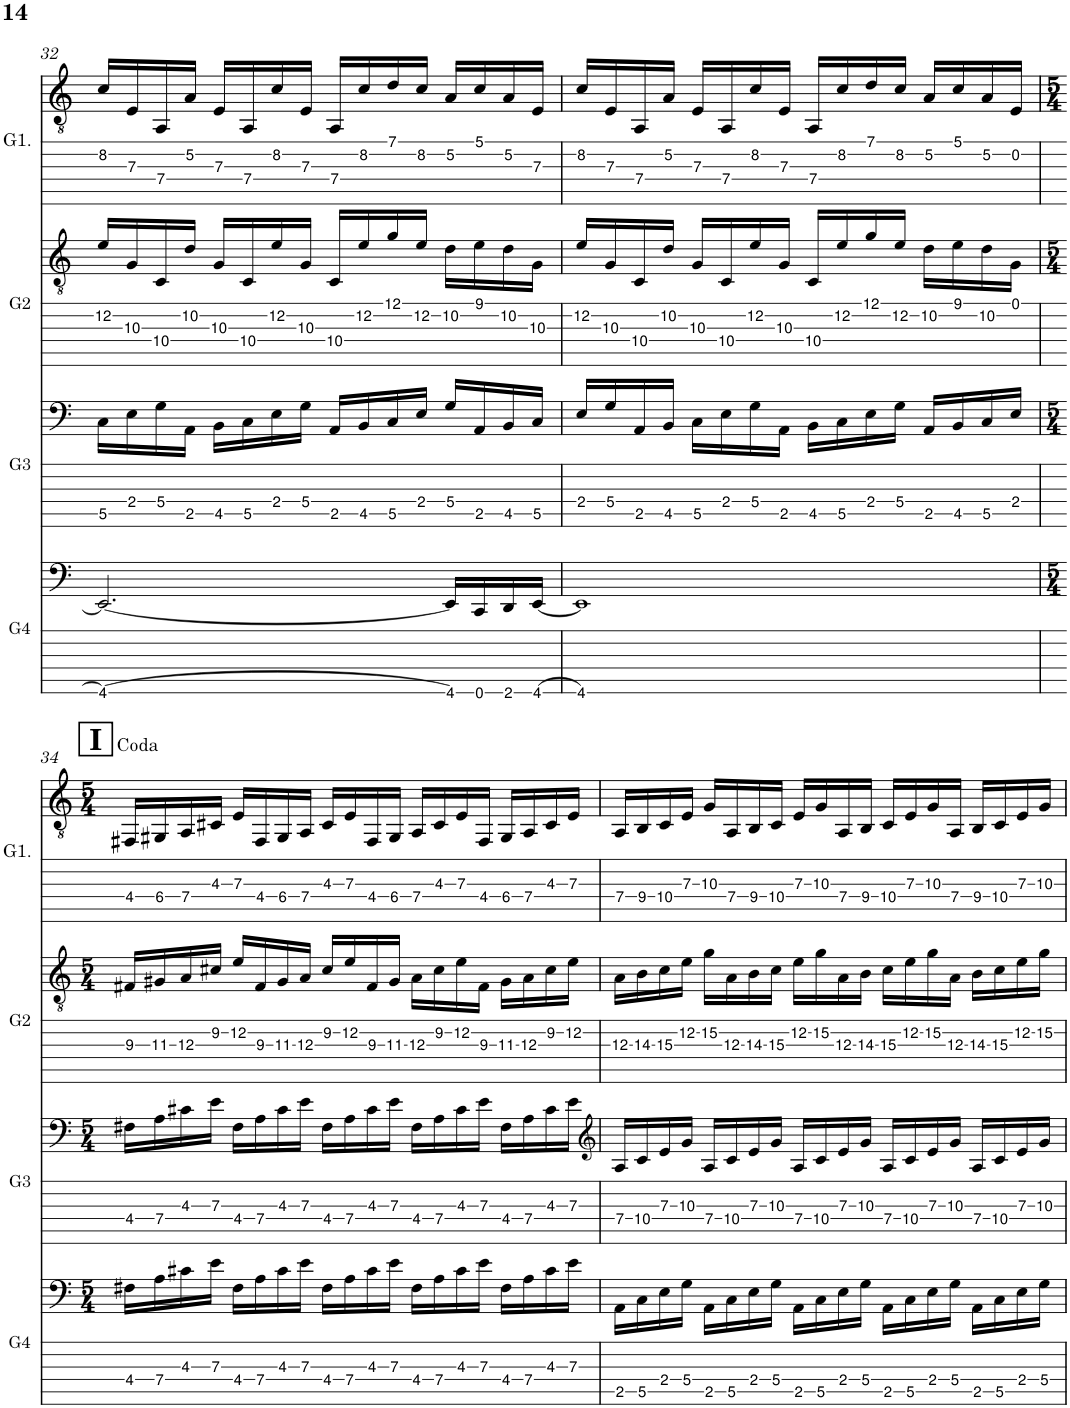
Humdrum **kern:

**kern	**kern	**kern	**kern	**kern	**kern	**kern	**kern
*part4	*part4	*part3	*part3	*part2	*part2	*part1	*part1
*staff8	*staff7	*staff6	*staff5	*staff4	*staff3	*staff2	*staff1
*I"G4	*	*I"G3	*	*I"G2	*	*I"G1	*
*I'G4	*	*I'G3	*	*I'G2	*	*I'G1.	*
!!LO:PB:g=z
*clefF4	*clefF4	*clefF4	*clefF4	*	*clefGv2	*	*clefGv2
*	*	*	*	*Trd-7c-12	*Trd-7c-12	*Trd-7c-12	*Trd-7c-12
*k[]	*k[]	*k[]	*k[]	*k[]	*k[]	*k[]	*k[]
*M4/4	*M4/4	*M4/4	*M4/4	*M4/4	*M4/4	*M4/4	*M4/4
=32	=32	=32	=32	=32	=32	=32	=32
2.EE_	2.EE/_	16CLL	16C\LL	16eLL	16e/LL	16cLL	16c/LL
.	.	16EJ	16E\	16GJ	16G/	16EJ	16E/
.	.	16GL	16G\	16CL	16C/	16AAL	16AA/
.	.	16AAJJ	16AA\JJ	16dJJ	16d/JJ	16AJJ	16A/JJ
.	.	16BBLL	16BB\LL	16GLL	16G/LL	16ELL	16E/LL
.	.	16CJ	16C\	16CJ	16C/	16AAJ	16AA/
.	.	16EL	16E\	16eL	16e/	16cL	16c/
.	.	16GJJ	16G\JJ	16GJJ	16G/JJ	16EJJ	16E/JJ
.	.	16AALL	16AA/LL	16CLL	16C/LL	16AALL	16AA/LL
.	.	16BBJ	16BB/	16eJ	16e/	16cJ	16c/
.	.	16CL	16C/	16gL	16g/	16dL	16d/
.	.	16EJJ	16E/JJ	16eJJ	16e/JJ	16cJJ	16c/JJ
16EELL]	16EE/LL]	16GLL	16G/LL	16dLL	16d\LL	16ALL	16A/LL
16CCJ	16CC/	16AAJ	16AA/	16eJ	16e\	16cJ	16c/
16DDL	16DD/	16BBL	16BB/	16dL	16d\	16AL	16A/
[16EEJJ	[16EE/JJ	16CJJ	16C/JJ	16GJJ	16G\JJ	16EJJ	16E/JJ
=33	=33	=33	=33	=33	=33	=33	=33
1EE]	1EE]	16ELL	16E/LL	16eLL	16e/LL	16cLL	16c/LL
.	.	16GJ	16G/	16GJ	16G/	16EJ	16E/
.	.	16AAL	16AA/	16CL	16C/	16AAL	16AA/
.	.	16BBJJ	16BB/JJ	16dJJ	16d/JJ	16AJJ	16A/JJ
.	.	16CLL	16C\LL	16GLL	16G/LL	16ELL	16E/LL
.	.	16EJ	16E\	16CJ	16C/	16AAJ	16AA/
.	.	16GL	16G\	16eL	16e/	16cL	16c/
.	.	16AAJJ	16AA\JJ	16GJJ	16G/JJ	16EJJ	16E/JJ
.	.	16BBLL	16BB\LL	16CLL	16C/LL	16AALL	16AA/LL
.	.	16CJ	16C\	16eJ	16e/	16cJ	16c/
.	.	16EL	16E\	16gL	16g/	16dL	16d/
.	.	16GJJ	16G\JJ	16eJJ	16e/JJ	16cJJ	16c/JJ
.	.	16AALL	16AA/LL	16dLL	16d\LL	16ALL	16A/LL
.	.	16BBJ	16BB/	16eJ	16e\	16cJ	16c/
.	.	16CL	16C/	16dL	16d\	16AL	16A/
.	.	16EJJ	16E/JJ	16GJJ	16G\JJ	16EJJ	16E/JJ
!!LO:LB:g=z
!!LO:REH:place=s1:a:B:cj:fs=14:t=I
=34	=34	=34	=34	=34	=34	=34	=34
*M5/4	*M5/4	*M5/4	*M5/4	*M5/4	*M5/4	*M5/4	*M5/4
16F#LL	16F#X\LL	16F#LL	16F#X\LL	16F#LL	16F#X/LL	16FF#LL	16FF#X/LL
16A	16A\	16A	16A\	16G#	16G#X/	16GG#	16GG#X/
16c#	16c#X\	16c#	16c#X\	16A	16A/	16AA	16AA/
16eJ	16e\JJ	16eJ	16e\JJ	16c#J	16c#X/JJ	16C#J	16C#X/JJ
16F#XL	16F#\LL	16F#XL	16F#\LL	16eL	16e/LL	16EL	16E/LL
16A	16A\	16A	16A\	16F#	16F#/	16FF#X	16FF#/
16c#X	16c#\	16c#X	16c#\	16G#	16G#/	16GG#	16GG#/
16eJJ	16e\JJ	16eJJ	16e\JJ	16AJJ	16A/JJ	16AAJJ	16AA/JJ
16F#XLL	16F#\LL	16F#XLL	16F#\LL	16c#LL	16c#/LL	16C#XLL	16C#/LL
16A	16A\	16A	16A\	16e	16e/	16E	16E/
16c#X	16c#\	16c#X	16c#\	16F#	16F#/	16FF#X	16FF#/
16eJ	16e\JJ	16eJ	16e\JJ	16G#J	16G#/JJ	16GG#J	16GG#/JJ
16F#XL	16F#\LL	16F#XL	16F#\LL	16AL	16A\LL	16AAL	16AA/LL
16A	16A\	16A	16A\	16c#	16c#\	16C#X	16C#/
16c#X	16c#\	16c#X	16c#\	16e	16e\	16E	16E/
16eJ	16e\JJ	16eJ	16e\JJ	16F#J	16F#\JJ	16FF#XJ	16FF#/JJ
16F#XL	16F#\LL	16F#XL	16F#\LL	16G#L	16G#\LL	16GG#L	16GG#/LL
16A	16A\	16A	16A\	16A	16A\	16AA	16AA/
16c#X	16c#\	16c#X	16c#\	16c#	16c#\	16C#X	16C#/
16eJJ	16e\JJ	16eJJ	16e\JJ	16eJJ	16e\JJ	16EJJ	16E/JJ
=35	=35	=35	=35	=35	=35	=35	=35
*	*	*clefG2	*clefG2	*	*	*	*
16AALL	16AA\LL	16ALL	16A/LL	16ALL	16A\LL	16AALL	16AA/LL
16C	16C\	16c	16c/	16B	16B\	16BB	16BB/
16E	16E\	16e	16e/	16c	16c\	16C	16C/
16GJ	16G\JJ	16gJ	16g/JJ	16eJ	16e\JJ	16EJ	16E/JJ
16AAL	16AA\LL	16AL	16A/LL	16gL	16g\LL	16GL	16G/LL
16C	16C\	16c	16c/	16A	16A\	16AA	16AA/
16E	16E\	16e	16e/	16B	16B\	16BB	16BB/
16GJJ	16G\JJ	16gJJ	16g/JJ	16cJJ	16c\JJ	16CJJ	16C/JJ
16AALL	16AA\LL	16ALL	16A/LL	16eLL	16e\LL	16ELL	16E/LL
16C	16C\	16c	16c/	16g	16g\	16G	16G/
16E	16E\	16e	16e/	16A	16A\	16AA	16AA/
16GJ	16G\JJ	16gJ	16g/JJ	16BJ	16B\JJ	16BBJ	16BB/JJ
16AAL	16AA\LL	16AL	16A/LL	16cL	16c\LL	16CL	16C/LL
16C	16C\	16c	16c/	16e	16e\	16E	16E/
16E	16E\	16e	16e/	16g	16g\	16G	16G/
16GJ	16G\JJ	16gJ	16g/JJ	16AJ	16A\JJ	16AAJ	16AA/JJ
16AAL	16AA\LL	16AL	16A/LL	16BL	16B\LL	16BBL	16BB/LL
16C	16C\	16c	16c/	16c	16c\	16C	16C/
16E	16E\	16e	16e/	16e	16e\	16E	16E/
16GJJ	16G\JJ	16gJJ	16g/JJ	16gJJ	16g\JJ	16GJJ	16G/JJ
=	=	=	=	=	=	=	=
*-	*-	*-	*-	*-	*-	*-	*-
